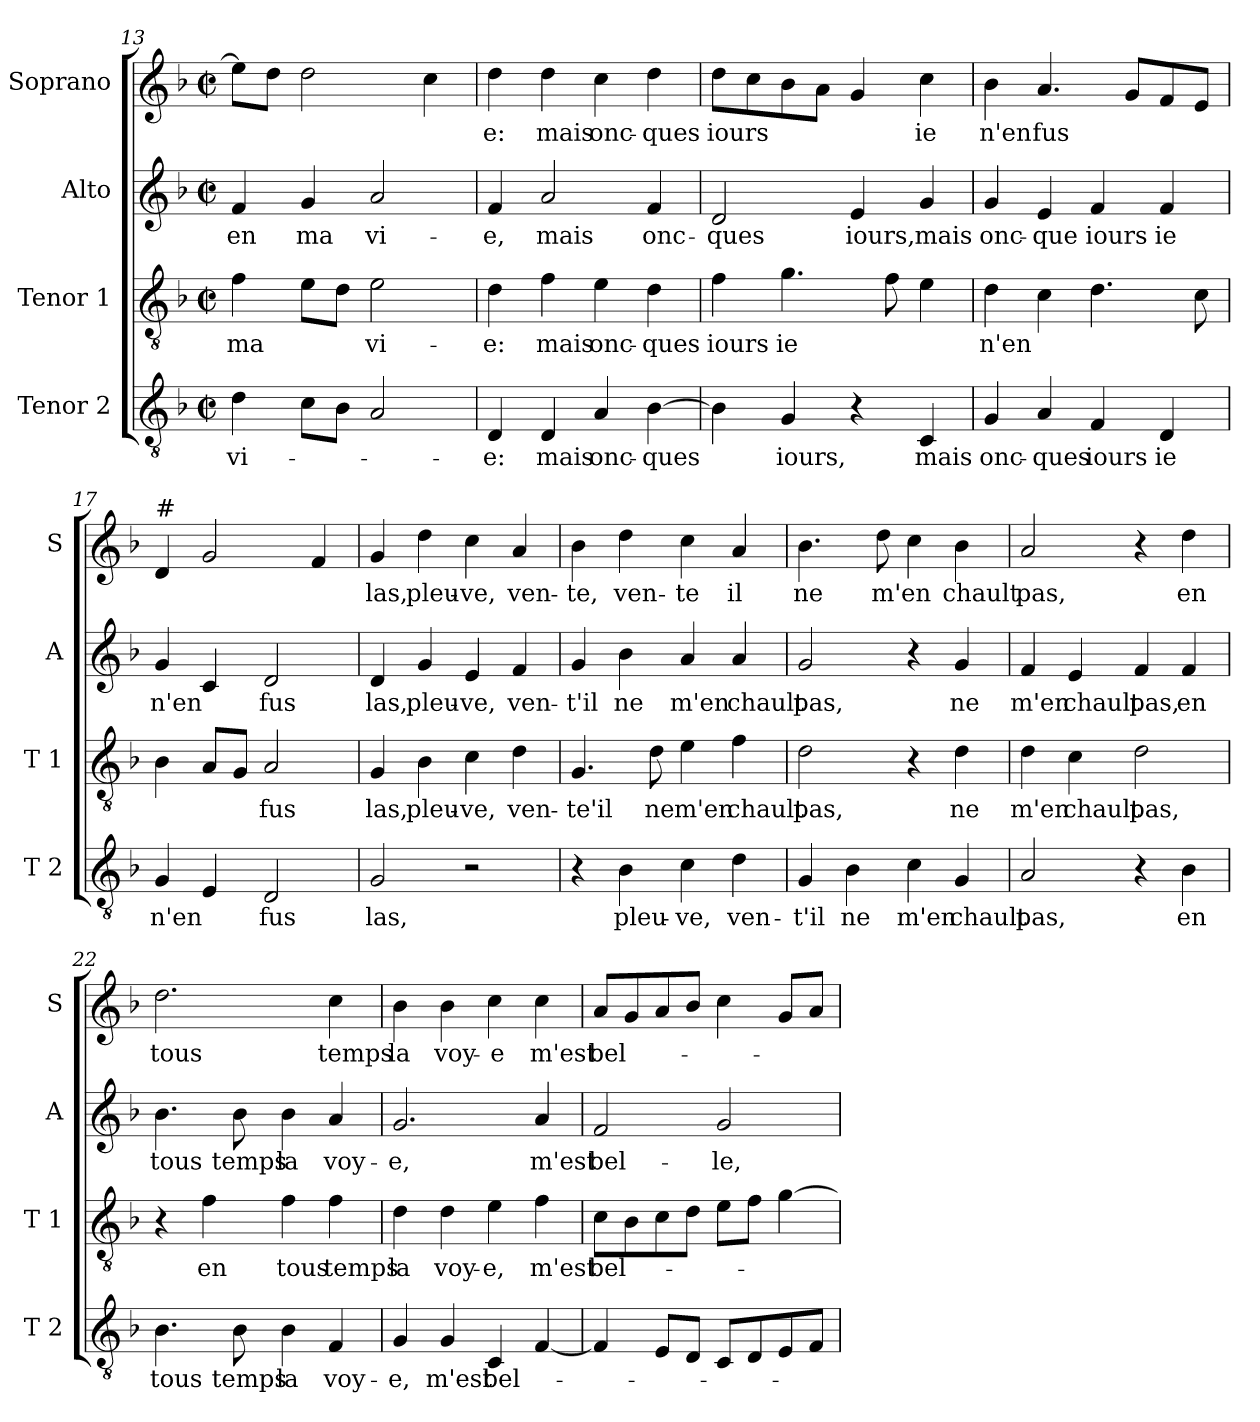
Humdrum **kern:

**kern	**text	**kern	**text	**kern	**text	**kern	**text
*part4	*part4	*part3	*part3	*part2	*part2	*part1	*part1
*staff4	*staff4	*staff3	*staff3	*staff2	*staff2	*staff1	*staff1
*I"Tenor 2	*	*I"Tenor 1	*	*I"Alto	*	*I"Soprano	*
*I'T 2	*	*I'T 1	*	*I'A	*	*I'S	*
*clefGv2	*	*clefGv2	*	*clefG2	*	*clefG2	*
*k[b-]	*	*k[b-]	*	*k[b-]	*	*k[b-]	*
*F:	*	*F:	*	*F:	*	*F:	*
*M2/2	*	*M2/2	*	*M2/2	*	*M2/2	*
*met(c|)	*	*met(c|)	*	*met(c|)	*	*met(c|)	*
=13	=13	=13	=13	=13	=13	=13	=13
!	!LO:LY:b	!	!LO:LY:b	!	!LO:LY:b	!	!
4d\	vi-	4f\	ma	4f/	en	8ee\L]	.
.	.	.	.	.	.	8dd\J	.
!	!	!	!	!	!LO:LY:b	!	!
8c\L	.	8e\L	.	4g/	ma	2dd\	.
8B-\J	.	8d\J	.	.	.	.	.
!	!	!	!LO:LY:b	!	!LO:LY:b	!	!
2A/	.	2e\	vi-	2a/	vi-	.	.
.	.	.	.	.	.	4cc\	.
=14	=14	=14	=14	=14	=14	=14	=14
!	!LO:LY:b	!	!LO:LY:b	!	!LO:LY:b	!	!LO:LY:b
4D/	-e:	4d\	-e:	4f/	-e,	4dd\	-e:
!	!LO:LY:b	!	!LO:LY:b	!	!LO:LY:b	!	!LO:LY:b
4D/	mais	4f\	mais	2a/	mais	4dd\	mais
!	!LO:LY:b	!	!LO:LY:b	!	!	!	!LO:LY:b
4A/	onc-	4e\	onc-	.	.	4cc\	onc-
!	!LO:LY:b	!	!LO:LY:b	!	!LO:LY:b	!	!LO:LY:b
[4B-\	-ques	4d\	-ques	4f/	onc-	4dd\	-ques
=15	=15	=15	=15	=15	=15	=15	=15
!	!	!	!LO:LY:b	!	!LO:LY:b	!	!LO:LY:b
4B-\]	.	4f\	iours	2d/	-ques	8dd\L	iours
.	.	.	.	.	.	8cc\	.
!	!LO:LY:b	!	!LO:LY:b	!	!	!	!
4G/	iours,	4.g\	ie	.	.	8b-\	.
.	.	.	.	.	.	8a\J	.
!	!	!	!	!	!LO:LY:b	!	!
4r	.	.	.	4e/	iours,	4g/	.
.	.	8f\	.	.	.	.	.
!	!LO:LY:b	!	!	!	!LO:LY:b	!	!LO:LY:b
4C/	mais	4e\	.	4g/	mais	4cc\	ie
!!LO:LB:g=z
=16	=16	=16	=16	=16	=16	=16	=16
!	!LO:LY:b	!	!LO:LY:b	!	!LO:LY:b	!	!LO:LY:b
4G/	onc-	4d\	n'en	4g/	onc-	4b-\	n'en
!	!LO:LY:b	!	!	!	!LO:LY:b	!	!LO:LY:b
4A/	-ques	4c\	.	4e/	-que	4.a/	fus
!	!LO:LY:b	!	!	!	!LO:LY:b	!	!
4F/	iours	4.d\	.	4f/	iours	.	.
.	.	.	.	.	.	8g/L	.
!	!LO:LY:b	!	!	!	!LO:LY:b	!	!
4D/	ie	.	.	4f/	ie	8f/	.
.	.	8c\	.	.	.	8e/J	.
=17	=17	=17	=17	=17	=17	=17	=17
!	!	!	!	!	!	!LO:TX:a:t=#	!
!	!LO:LY:b	!	!	!	!LO:LY:b	!	!
4G/	n'en	4B-\	.	4g/	n'en	4d/	.
4E/	.	8A/L	.	4c/	.	2g/	.
.	.	8G/J	.	.	.	.	.
!	!LO:LY:b	!	!LO:LY:b	!	!LO:LY:b	!	!
2D/	fus	2A/	fus	2d/	fus	.	.
.	.	.	.	.	.	4f/	.
=18	=18	=18	=18	=18	=18	=18	=18
!	!LO:LY:b	!	!LO:LY:b	!	!LO:LY:b	!	!LO:LY:b
2G/	las,	4G/	las,	4d/	las,	4g/	las,
!	!	!	!LO:LY:b	!	!LO:LY:b	!	!LO:LY:b
.	.	4B-\	pleu-	4g/	pleu-	4dd\	pleu-
!	!	!	!LO:LY:b	!	!LO:LY:b	!	!LO:LY:b
2r	.	4c\	-ve,	4e/	-ve,	4cc\	-ve,
!	!	!	!LO:LY:b	!	!LO:LY:b	!	!LO:LY:b
.	.	4d\	ven-	4f/	ven-	4a/	ven-
=19	=19	=19	=19	=19	=19	=19	=19
!	!	!	!LO:LY:b	!	!LO:LY:b	!	!LO:LY:b
4r	.	4.G/	-te'il	4g/	-t'il	4b-\	-te,
!	!LO:LY:b	!	!	!	!LO:LY:b	!	!LO:LY:b
4B-\	pleu-	.	.	4b-\	ne	4dd\	ven-
!	!	!	!LO:LY:b	!	!	!	!
.	.	8d\	ne	.	.	.	.
!	!LO:LY:b	!	!LO:LY:b	!	!LO:LY:b	!	!LO:LY:b
4c\	-ve,	4e\	m'en	4a/	m'en	4cc\	-te
!	!LO:LY:b	!	!LO:LY:b	!	!LO:LY:b	!	!LO:LY:b
4d\	ven-	4f\	chault	4a/	chault	4a/	il
=20	=20	=20	=20	=20	=20	=20	=20
!	!LO:LY:b	!	!LO:LY:b	!	!LO:LY:b	!	!LO:LY:b
4G/	-t'il	2d\	pas,	2g/	pas,	4.b-\	ne
!	!LO:LY:b	!	!	!	!	!	!
4B-\	ne	.	.	.	.	.	.
!	!	!	!	!	!	!	!LO:LY:b
.	.	.	.	.	.	8dd\	m'en
!	!LO:LY:b	!	!	!	!	!	!
4c\	m'en	4r	.	4r	.	4cc\	.
!	!LO:LY:b	!	!LO:LY:b	!	!LO:LY:b	!	!LO:LY:b
4G/	chault	4d\	ne	4g/	ne	4b-\	chault
=21	=21	=21	=21	=21	=21	=21	=21
!	!LO:LY:b	!	!LO:LY:b	!	!LO:LY:b	!	!LO:LY:b
2A/	pas,	4d\	m'en	4f/	m'en	2a/	pas,
!	!	!	!LO:LY:b	!	!LO:LY:b	!	!
.	.	4c\	chault	4e/	chault	.	.
!	!	!	!LO:LY:b	!	!LO:LY:b	!	!
4r	.	2d\	pas,	4f/	pas,	4r	.
!	!LO:LY:b	!	!	!	!LO:LY:b	!	!LO:LY:b
4B-\	en	.	.	4f/	en	4dd\	en
!!LO:LB:g=z
=22	=22	=22	=22	=22	=22	=22	=22
!	!LO:LY:b	!	!	!	!LO:LY:b	!	!LO:LY:b
4.B-\	tous	4r	.	4.b-\	tous	2.dd\	tous
!	!	!	!LO:LY:b	!	!	!	!
.	.	4f\	en	.	.	.	.
!	!LO:LY:b	!	!	!	!LO:LY:b	!	!
8B-\	temps	.	.	8b-\	temps	.	.
!	!LO:LY:b	!	!LO:LY:b	!	!LO:LY:b	!	!
4B-\	la	4f\	tous	4b-\	la	.	.
!	!LO:LY:b	!	!LO:LY:b	!	!LO:LY:b	!	!LO:LY:b
4F/	voy-	4f\	temps	4a/	voy-	4cc\	temps
=23	=23	=23	=23	=23	=23	=23	=23
!	!LO:LY:b	!	!LO:LY:b	!	!LO:LY:b	!	!LO:LY:b
4G/	-e,	4d\	la	2.g/	-e,	4b-\	la
!	!LO:LY:b	!	!LO:LY:b	!	!	!	!LO:LY:b
4G/	m'est	4d\	voy-	.	.	4b-\	voy-
!	!LO:LY:b	!	!LO:LY:b	!	!	!	!LO:LY:b
4C/	bel-	4e\	-e,	.	.	4cc\	-e
!	!	!	!LO:LY:b	!	!LO:LY:b	!	!LO:LY:b
[4F/	.	4f\	m'est	4a/	m'est	4cc\	m'est
=24	=24	=24	=24	=24	=24	=24	=24
!	!	!	!LO:LY:b	!	!LO:LY:b	!	!LO:LY:b
4F/]	.	8c\L	bel-	2f/	bel-	8a/L	bel-
.	.	8B-\	.	.	.	8g/	.
8E/L	.	8c\	.	.	.	8a/	.
8D/J	.	8d\J	.	.	.	8b-/J	.
!	!	!	!	!	!LO:LY:b	!	!
8C/L	.	8e\L	.	2g/	-le,	4cc\	.
8D/	.	8f\J	.	.	.	.	.
8E/	.	[4g\	.	.	.	8g/L	.
8F/J	.	.	.	.	.	8a/J	.
=	=	=	=	=	=	=	=
*-	*-	*-	*-	*-	*-	*-	*-
